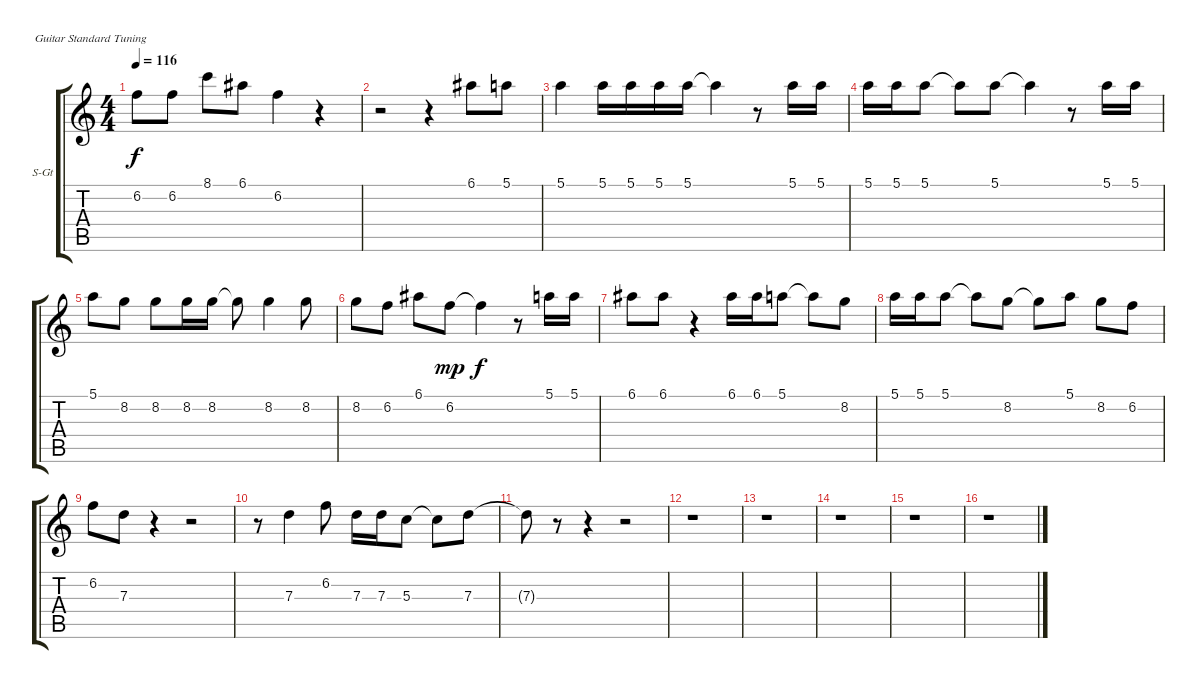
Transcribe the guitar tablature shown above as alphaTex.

\bracketExtendMode groupsimilarinstruments
\firstSystemTrackNameOrientation horizontal
\otherSystemsTrackNameOrientation horizontal
\track ("Voix / guitare acoustique fin" "S-Gt") {instrument accordion}
\staff {score tabs}
\tuning (E4 B3 G3 D3 A2 E2)
\displaytranspose 12
\ts (4 4)
\tempo 116
\clef g2
\ks c
6.2.8{dy f} 6.2.8 8.1.8 6.1.8 6.2.4 r.4 |
r.2 r.4 6.1.8 5.1.8 |
5.1.4 5.1.16 5.1.16 5.1.16 5.1.16 5.1{t}.4 r.8 5.1.16 5.1.16 |
5.1.16 5.1.16 5.1.8 5.1{t}.8 5.1.8 5.1{t}.4 r.8 5.1.16 5.1.16 |
5.1.8 8.2.8 8.2.8 8.2.16 8.2.16 8.2{t}.8 8.2.4 8.2.8 |
8.2.8 6.2.8 6.1.8 6.2.8{dy mp} 6.2{t}.4{dy f} r.8 5.1.16 5.1.16 |
6.1.8 6.1.8 r.4 6.1.16 6.1.16 5.1.8 5.1{t}.8 8.2.8 |
5.1.16 5.1.16 5.1.8 5.1{t}.8 8.2.8 8.2{t}.8 5.1.8 8.2.8 6.2.8 |
6.2.8 7.3.8 r.4 r.2 |
r.8 7.3.4 6.2.8 7.3.16 7.3.16 5.3.8 5.3{t}.8 7.3.8 |
7.3{t}.8 r.8 r.4 r.2 |
r.1 |
r.1 |
r.1 |
r.1 |
r.1
